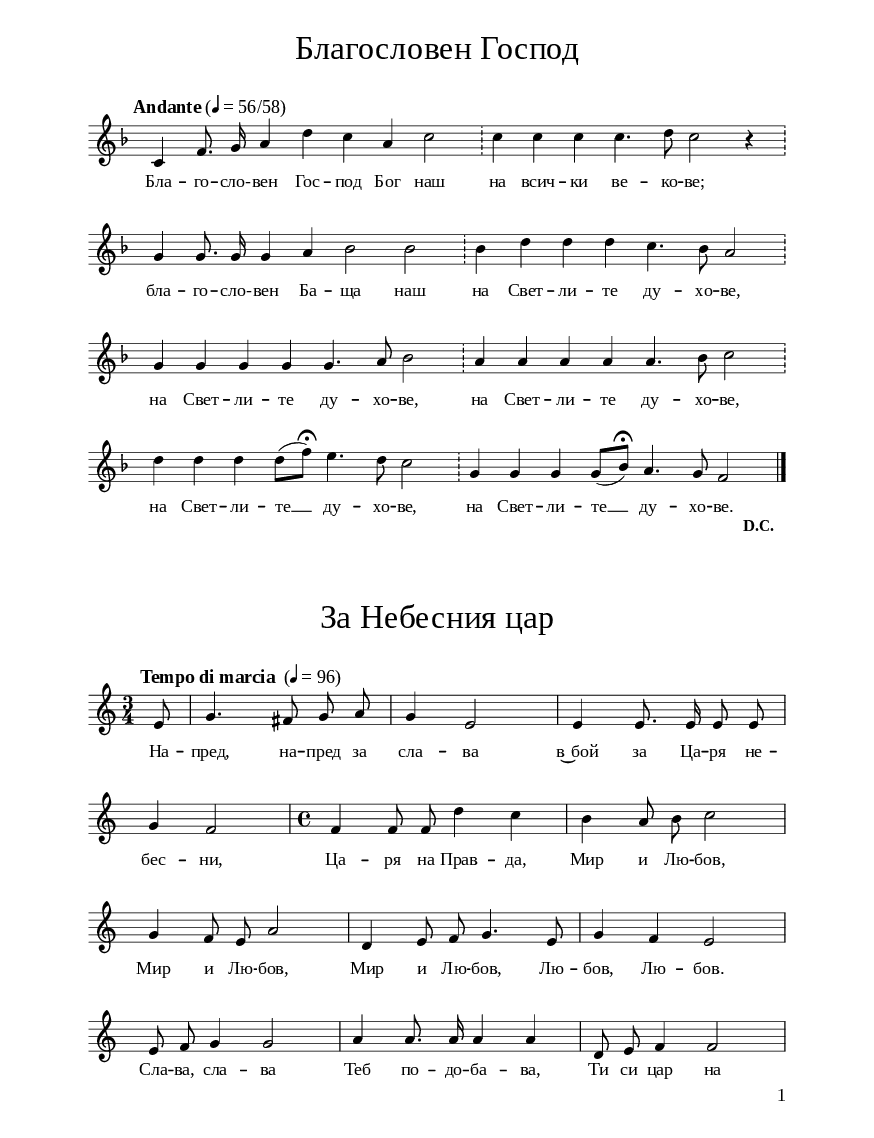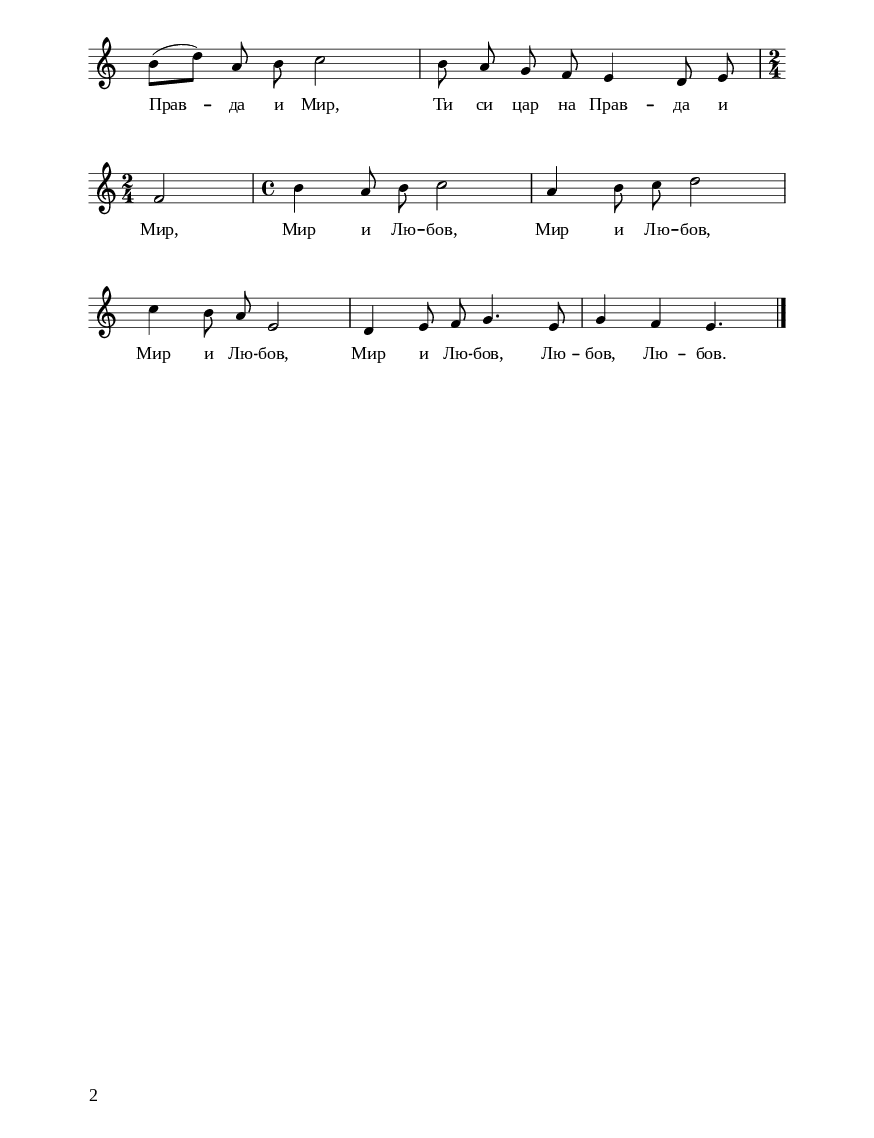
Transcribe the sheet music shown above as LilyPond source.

\version "2.24.2"

% include paper part and global functions
\include "include/globals.ily"

\bookpart {
  \label #'ref040
  \tocItem \markup "Благословен Господ – Blagosloven Gospod"
  \include "include/bookpart-paper.ily"
  \score {
    \include "include/score-layout.ily"

    \new Voice \absolute {
      \clef treble
      \omit Score.TimeSignature
      \cadenzaOn % allows custom bar lines
      \key f \major
      \tempoFunc "Andante" 4 "56/58"
      \override Staff.BarLine.gap = 0.5
      \autoBeamOff
      \autoBeamOff

      c'4 f'8. g'16 a'4 d'' c'' a' c''2 | \bar "!" c''4 c'' c'' c''4. d''8 c''2 r4 | \bar "!" \break
      g'4 g'8. g'16 g'4 a' bes'2 bes' | \bar "!" bes'4 d'' d'' d'' c''4. bes'8 a'2 | \bar "!" \break
      g'4 g' g' g' g'4. a'8 bes'2 | \bar "!" a'4 a' a' a' a'4. bes'8 c''2 | \bar "!" \break
      d''4 d'' d'' d''8 ([f'']) \fermata e''4. d''8 c''2 | \bar "!" g'4 g' g' g'8 ([ bes' ]) \fermata a'4. g'8 f'2 | \bar "|."
    }
    \addlyrics {
      Бла -- го --
      "сло-" -- вен Гос -- под Бог наш на всич -- ки ве
      -- ко -- ве; бла -- го -- "сло-" -- вен Ба -- ща наш
      на Свет -- ли -- те ду -- хо -- ве, на Свет --
      ли -- те ду -- хо -- ве, на Свет -- ли -- те ду
      -- хо -- ве, на Свет -- ли -- те __ ду -- хо -- ве,
      на Свет -- ли -- те __ ду -- хо -- ве.}

      \header {
        title = \titleFunc "Благословен Господ" "Blagosloven Gospod"
      }

      \midi{}

    } % score

    \markup \dc-one "D.C."

    % include foreign translation(s) of the song
    
    \markup \empty-two

    \label #'ref041
    \tocItem \markup "За Небесния цар – Za Nebesnija car"

    \include "include/bookpart-paper.ily"
    \score {
      \include "include/score-layout.ily"

      \new Voice \absolute  {
        \clef treble
        \key c \major
        \time 3/4
        \tempoFunc "Tempo di marcia " 4 "96"
        \autoBeamOff
        \partial 8


        e'8 | g'4. fis'8 g' a ' | g'4 e'2 | e'4 e'8. e'16 e'8 e' | \break

        g'4 f'2 | \time 4/4  f'4 f'8 f' d''4 c'' | b'4 a'8 b' c''2 \break |

        g'4 f'8 e' a'2 | d'4 e'8 f' g'4. e'8 | g'4 f' e'2 \break |

        e'8 f' g'4 g'2 | a'4 a'8. a'16 a'4 a' | d'8 e' f'4 f'2 \break |

        b'8 ([ d'' ]) a' b' c''2 | b'8 a' g' f' e'4 d'8 e' \break |

        \time 2/4  f'2 |  \time 4/4  b'4 a'8 b' c''2 |  a'4 b'8 c'' d''2 \break |

        c''4 b'8 a' e'2 | d'4 e'8 f' g'4. e'8 |  g'4 f' e'4. \bar "|."
      }

      \addlyrics {
        На -- пред,
        на -- пред за сла -- ва в~бой за Ца -- ря не --
        бес -- ни, Ца -- ря на Прав -- да, Мир и Лю --
        бов, Мир и Лю -- бов, Мир и Лю -- бов, Лю --
        бов, Лю -- бов. Сла -- ва, сла -- ва Теб по --
        до -- ба -- ва, Ти си цар на Прав -- да и Мир,
        Ти си цар на Прав -- да и Мир, Мир и Лю --
        бов, Мир и Лю -- бов, Мир и Лю -- бов, Мир и
        Лю -- бов, Лю -- бов, Лю -- бов.}

          \header {
            title = \titleFunc "За Небесния цар" "Za Nebesnija car"
          }

          \midi{}

        } % score

        

      } % bookpart
